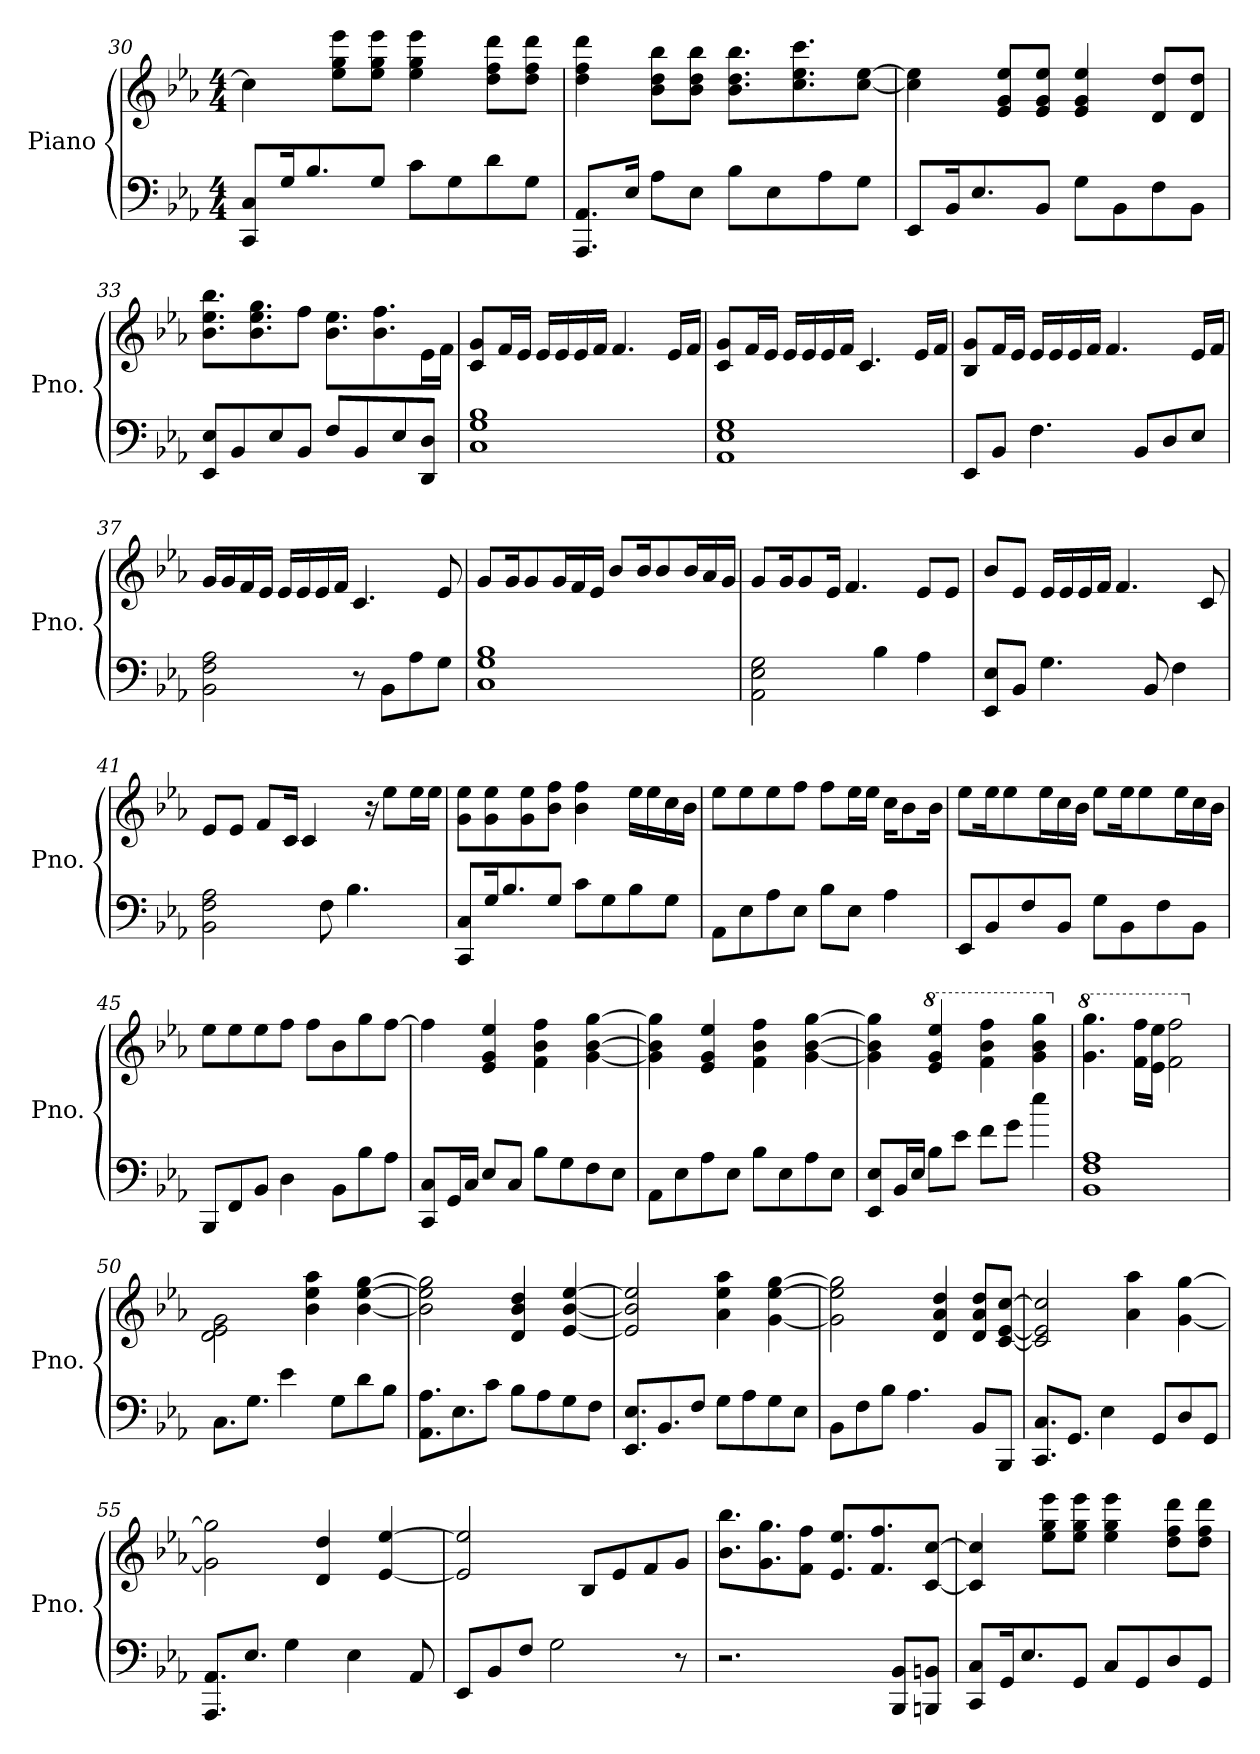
**kern	**kern
*part1	*part1
*staff2	*staff1
*I"Piano	*
*I'Pno.	*
!!LO:LB:g=z
*clefF4	*clefG2
*k[b-e-a-]	*k[b-e-a-]
*M4/4	*M4/4
=30	=30
8CC/ 8C/L	4cc\]
16G/K	.
8.B-/	.
.	8ee-\ 8gg\ 8eee-\L
8G/J	8ee-\ 8gg\ 8eee-\J
8c\L	4ee-\ 4gg\ 4eee-\
8G\	.
8d\	8dd\ 8ff\ 8ddd\L
8G\J	8dd\ 8ff\ 8ddd\J
=31	=31
8.AAA-/ 8.AA-/L	4dd\ 4ff\ 4ddd\
16E-/Jk	.
8A-\L	8b-\ 8dd\ 8bb-\L
8E-\J	8b-\ 8dd\ 8bb-\J
8B-\L	8.b-\ 8.dd\ 8.bb-\L
8E-\	.
.	8.cc\ 8.ee-\ 8.ccc\
8A-\	.
8G\J	[8cc\ [8ee-\J
=32	=32
8EE-/L	4cc\] 4ee-\]
16BB-/K	.
8.E-/	.
.	8e-/ 8g/ 8ee-/L
8BB-/J	8e-/ 8g/ 8ee-/J
8G\L	4e-/ 4g/ 4ee-/
8BB-\	.
8F\	8d/ 8dd/L
8BB-\J	8d/ 8dd/J
=33	=33
8EE-/ 8E-/L	8.b-\ 8.ee-\ 8.bb-\L
8BB-/	.
.	8.b-\ 8.ee-\ 8.gg\
8E-/	.
8BB-/J	8ff\J
8F/L	8.b-\ 8.ee-\L
8BB-/	.
.	8.b-\ 8.ff\
8E-/	.
8DD/ 8D/J	16e-\L
.	16f\JJ
!!LO:LB:g=z
=34	=34
1C 1G 1B-	8c/ 8g/L
.	16f/L
.	16e-/JJ
.	16e-/LL
.	16e-/
.	16e-/
.	16f/JJ
.	4.f/
.	16e-/LL
.	16f/JJ
=35	=35
1AA- 1E- 1G	8c/ 8g/L
.	16f/L
.	16e-/JJ
.	16e-/LL
.	16e-/
.	16e-/
.	16f/JJ
.	4.c/
.	16e-/LL
.	16f/JJ
=36	=36
8EE-/L	8B-/ 8g/L
8BB-/J	16f/L
.	16e-/JJ
4.F\	16e-/LL
.	16e-/
.	16e-/
.	16f/JJ
.	4.f/
8BB-/L	.
8D/	.
8E-/J	16e-/LL
.	16f/JJ
!!LO:LB:g=z
=37	=37
2BB-\ 2F\ 2A-\	16g/LL
.	16g/
.	16f/
.	16e-/JJ
.	16e-/LL
.	16e-/
.	16e-/
.	16f/JJ
8r	4.c/
8BB-\L	.
8A-\	.
8G\J	8e-/
=38	=38
1C 1G 1B-	8g/L
.	16g/K
.	8g/
.	16g/L
.	16f/
.	16e-/JJ
.	8b-/L
.	16b-/K
.	8b-/
.	16b-/L
.	16a-/
.	16g/JJ
=39	=39
2AA-\ 2E-\ 2G\	8g/L
.	16g/K
.	8g/
.	16e-/Jk
.	4.f/
4B-\	.
4A-\	8e-/L
.	8e-/J
=40	=40
8EE-/ 8E-/L	8b-/L
8BB-/J	8e-/J
4.G\	16e-/LL
.	16e-/
.	16e-/
.	16f/JJ
.	4.f/
8BB-/	.
4F\	.
.	8c/
!!LO:LB:g=z
=41	=41
2BB-\ 2F\ 2A-\	8e-/L
.	8e-/J
.	8f/L
.	16c/Jk
.	4c/
8F\	.
4.B-\	.
.	16r
.	8ee-\L
.	16ee-\L
.	16ee-\JJ
=42	=42
8CC/ 8C/L	8g\ 8ee-\L
16G/K	8g\ 8ee-\
8.B-/	.
.	8g\ 8ee-\
8G/J	8b-\ 8ff\J
8c\L	4b-\ 4ff\
8G\	.
8B-\	16ee-\LL
.	16ee-\
8G\J	16cc\
.	16b-\JJ
=43	=43
8AA-\L	8ee-\L
8E-\	8ee-\
8A-\	8ee-\
8E-\J	8ff\J
8B-\L	8ff\L
8E-\J	16ee-\L
.	16ee-\JJ
4A-\	16cc\KL
.	8b-\
.	16b-\Jk
=44	=44
8EE-/L	8ee-\L
8BB-/	16ee-\K
.	8ee-\
8F/	.
.	16ee-\L
8BB-/J	16cc\
.	16b-\JJ
8G\L	8ee-\L
8BB-\	16ee-\K
.	8ee-\
8F\	.
.	16ee-\L
8BB-\J	16cc\
.	16b-\JJ
!!LO:LB:g=z
=45	=45
8BBB-/L	8ee-\L
8FF/	8ee-\
8BB-/J	8ee-\
4D\	8ff\J
.	8ff\L
8BB-\L	8b-\
8B-\	8gg\
8A-\J	[8ff\J
=46	=46
8CC/ 8C/L	4ff\]
16GG/L	.
16C/JJ	.
8E-/L	4e-/ 4g/ 4ee-/
8C/J	.
8B-\L	4f\ 4b-\ 4ff\
8G\	.
8F\	[4g\ [4b-\ [4gg\
8E-\J	.
=47	=47
8AA-\L	4g\] 4b-\] 4gg\]
8E-\	.
8A-\	4e-/ 4g/ 4ee-/
8E-\J	.
8B-\L	4f\ 4b-\ 4ff\
8E-\	.
8A-\	[4g\ [4b-\ [4gg\
8E-\J	.
=48	=48
8EE-/ 8E-/L	4g\] 4b-\] 4gg\]
16BB-/L	.
16E-/JJ	.
*	*8va
8B-\L	4ee-/ 4gg/ 4eee-/
8e-\J	.
8f\L	4ff\ 4bb-\ 4fff\
8g\J	.
4ee-\	4gg\ 4bb-\ 4ggg\
=49	=49
*	*X8va
*	*8va
1BB- 1F 1A-	4.gg\ 4.ggg\
.	16ff\ 16fff\LL
.	16ee-\ 16eee-\JJ
.	2ff\ 2fff\
!!LO:PB:g=z
=50	=50
*	*X8va
8.C\L	2d\ 2e-\ 2g\
8.G\J	.
4e-\	.
.	4b-\ 4ee-\ 4aa-\
8G\L	.
8d\	[4b-\ [4ee-\ [4gg\
8B-\J	.
=51	=51
8.AA-\ 8.A-\L	2b-\] 2ee-\] 2gg\]
8.E-\	.
8c\J	.
8B-\L	4d/ 4b-/ 4dd/
8A-\	.
8G\	[4e-/ [4b-/ [4ee-/
8F\J	.
=52	=52
8.EE-/ 8.E-/L	2e-/] 2b-/] 2ee-/]
8.BB-/	.
8F/J	.
8G\L	4a-\ 4ee-\ 4aa-\
8A-\	.
8G\	[4g\ [4ee-\ [4gg\
8E-\J	.
=53	=53
8BB-\L	2g\] 2ee-\] 2gg\]
8F\	.
8B-\J	.
4.A-\	.
.	4d/ 4a-/ 4dd/
8BB-/L	8d/ 8a-/ 8dd/L
8BBB-/J	[8c/ [8e-/ [8cc/J
=54	=54
8.CC/ 8.C/L	2c/] 2e-/] 2cc/]
8.GG/J	.
4E-\	.
.	4a-\ 4aa-\
8GG/L	.
8D/	[4g\ [4gg\
8GG/J	.
!!LO:LB:g=z
=55	=55
8.AAA-/ 8.AA-/L	2g\] 2gg\]
8.E-/J	.
4G\	.
.	4d/ 4dd/
4E-\	.
.	[4e-/ [4ee-/
8AA-/	.
=56	=56
8EE-/L	2e-/] 2ee-/]
8BB-/	.
8F/J	.
2G\	.
.	8B-/L
.	8e-/
.	8f/
8r	8g/J
=57	=57
2.r	8.b-\ 8.bb-\L
.	8.g\ 8.gg\
.	8f\ 8ff\J
.	8.e-/ 8.ee-/L
.	8.f/ 8.ff/
8BBB-/ 8BB-/L	.
8BBBn/ 8BBn/J	[8c/ [8cc/J
=58	=58
8CC/ 8C/L	4c/] 4cc/]
16GG/K	.
8.E-/	.
.	8ee-\ 8gg\ 8eee-\L
8GG/J	8ee-\ 8gg\ 8eee-\J
8C/L	4ee-\ 4gg\ 4eee-\
8GG/	.
8D/	8dd\ 8ff\ 8ddd\L
8GG/J	8dd\ 8ff\ 8ddd\J
=	=
*-	*-
